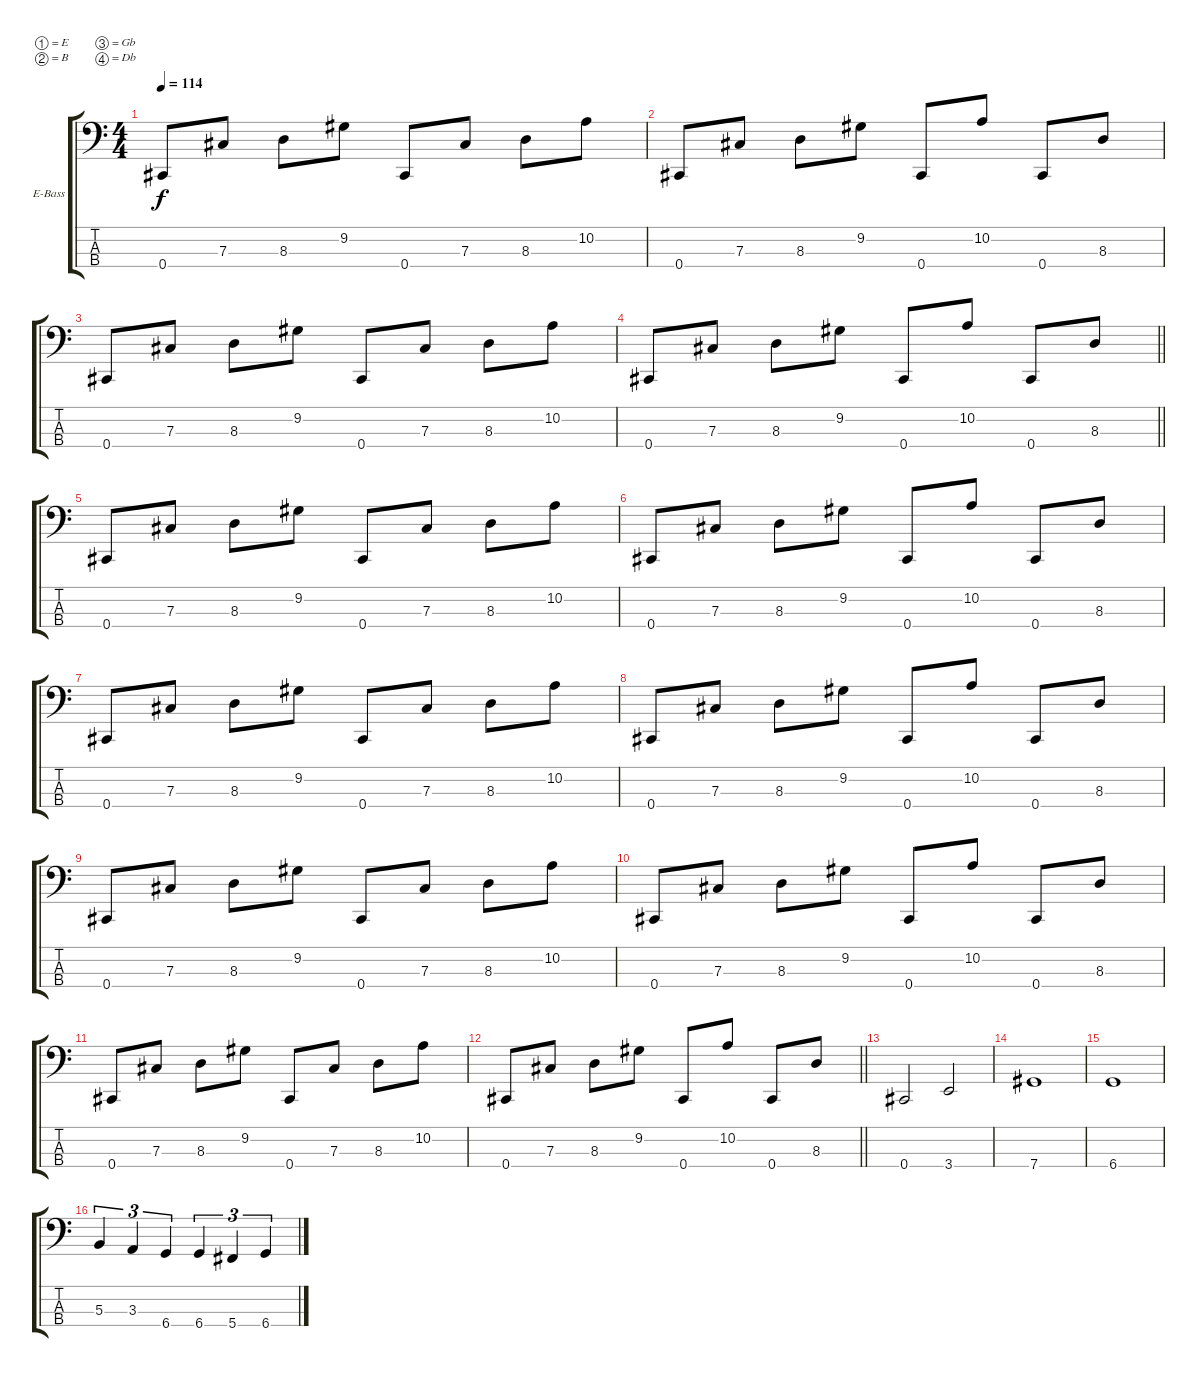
\bracketExtendMode groupsimilarinstruments
\firstSystemTrackNameOrientation horizontal
\otherSystemsTrackNameOrientation horizontal
\track ("Bass" "E-Bass") {instrument electricbassfinger}
\staff {score tabs}
\tuning (E2 B1 Gb1 Db1)
\ts (4 4)
\tempo 114
\clef f4
\ks c
0.4.8{dy f} 7.3.8 8.3.8 9.2.8 0.4.8 7.3.8 8.3.8 10.2.8 |
0.4.8 7.3.8 8.3.8 9.2.8 0.4.8 10.2.8 0.4.8 8.3.8 |
0.4.8 7.3.8 8.3.8 9.2.8 0.4.8 7.3.8 8.3.8 10.2.8 |
\barLineRight lightlight
0.4.8 7.3.8 8.3.8 9.2.8 0.4.8 10.2.8 0.4.8 8.3.8 |
0.4.8 7.3.8 8.3.8 9.2.8 0.4.8 7.3.8 8.3.8 10.2.8 |
0.4.8 7.3.8 8.3.8 9.2.8 0.4.8 10.2.8 0.4.8 8.3.8 |
0.4.8 7.3.8 8.3.8 9.2.8 0.4.8 7.3.8 8.3.8 10.2.8 |
0.4.8 7.3.8 8.3.8 9.2.8 0.4.8 10.2.8 0.4.8 8.3.8 |
0.4.8 7.3.8 8.3.8 9.2.8 0.4.8 7.3.8 8.3.8 10.2.8 |
0.4.8 7.3.8 8.3.8 9.2.8 0.4.8 10.2.8 0.4.8 8.3.8 |
0.4.8 7.3.8 8.3.8 9.2.8 0.4.8 7.3.8 8.3.8 10.2.8 |
\barLineRight lightlight
0.4.8 7.3.8 8.3.8 9.2.8 0.4.8 10.2.8 0.4.8 8.3.8 |
0.4.2 3.4.2 |
7.4.1 |
6.4.1 |
5.3.4{tu (3 2)} 3.3.4{tu (3 2)} 6.4.4{tu (3 2)} 6.4.4{tu (3 2)} 5.4.4{tu (3 2)} 6.4.4{tu (3 2)}
